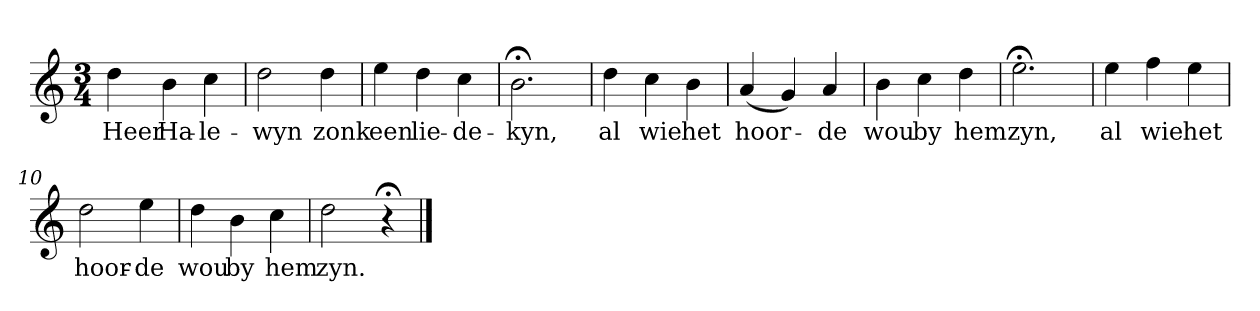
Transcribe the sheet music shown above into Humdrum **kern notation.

**kern	**text
*part1	*part1
*staff1	*staff1
*k[]	*
*D:dor	*
*M3/4	*
*MM120	*
=1	=1
4dd	Heer
4b	Ha-
4cc	-le-
=2	=2
2dd	-wyn
4dd	zonk
=3	=3
4ee	een
4dd	lie-
4cc	-de-
=4	=4
2.b;<	-kyn,
=5	=5
4dd	al
4cc	wie
4b	het
=6	=6
(4a	hoor-
4g)	.
4a	-de
=7	=7
4b	wou
4cc	by
4dd	hem
=8	=8
2.ee;<	zyn,
=9	=9
4ee	al
4ff	wie
4ee	het
=10	=10
2dd	hoor-
4ee	-de
=11	=11
4dd	wou
4b	by
4cc	hem
=12	=12
2dd	zyn.
4r;<	.
==	==
*-	*-
